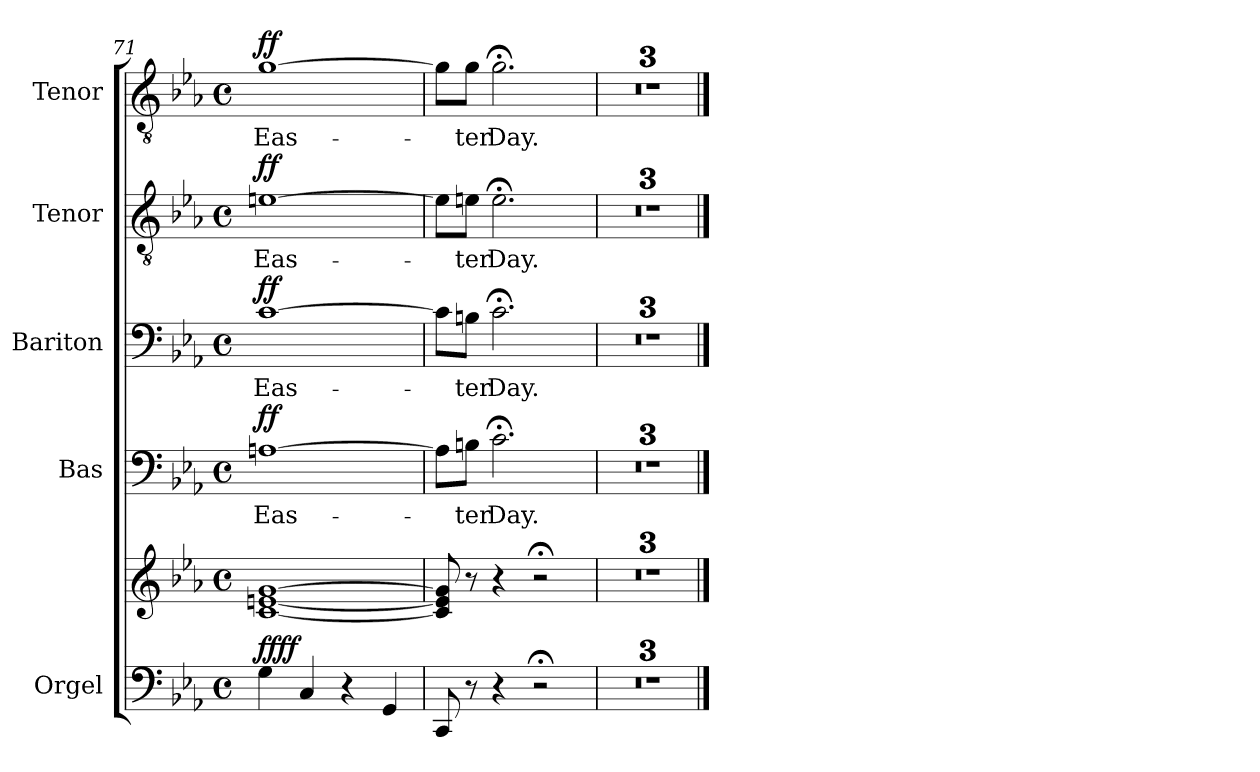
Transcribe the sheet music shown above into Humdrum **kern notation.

**kern	**kern	**dynam	**kern	**text	**dynam	**kern	**text	**dynam	**kern	**text	**dynam	**kern	**text	**dynam
*part5	*part5	*part5	*part4	*part4	*part4	*part3	*part3	*part3	*part2	*part2	*part2	*part1	*part1	*part1
*staff6	*staff5	*staff5/6	*staff4	*staff4	*staff4	*staff3	*staff3	*staff3	*staff2	*staff2	*staff2	*staff1	*staff1	*staff1
*I"Orgel	*	*	*I"Bas	*	*	*I"Bariton	*	*	*I"Tenor	*	*	*I"Tenor	*	*
*I'Org.	*	*	*I'Bs.	*	*	*I'Ba.	*	*	*I'T.	*	*	*I'T.	*	*
*clefF4	*clefG2	*	*clefF4	*	*	*clefF4	*	*	*clefGv2	*	*	*clefGv2	*	*
*k[b-e-a-]	*k[b-e-a-]	*	*k[b-e-a-]	*	*	*k[b-e-a-]	*	*	*k[b-e-a-]	*	*	*k[b-e-a-]	*	*
*M4/4	*M4/4	*	*M4/4	*	*	*M4/4	*	*	*M4/4	*	*	*M4/4	*	*
*met(c)	*met(c)	*	*met(c)	*	*	*met(c)	*	*	*met(c)	*	*	*met(c)	*	*
=71	=71	=71	=71	=71	=71	=71	=71	=71	=71	=71	=71	=71	=71	=71
!	!	!LO:DY:a=2	!	!	!	!	!	!	!	!	!	!	!	!
!	!	!LO:DY:n=1:a	!	!	!LO:DY:a	!	!	!LO:DY:a	!	!	!LO:DY:a	!	!	!LO:DY:a
4G\	[1c [1en [1g	ff ff	[1An	Eas-	ff	[1c	Eas-	ff	[1en	Eas-	ff	[1g	Eas-	ff
4C/	.	.	.	.	.	.	.	.	.	.	.	.	.	.
4r	.	.	.	.	.	.	.	.	.	.	.	.	.	.
4GG/	.	.	.	.	.	.	.	.	.	.	.	.	.	.
!!LO:PB:g=z
=72	=72	=72	=72	=72	=72	=72	=72	=72	=72	=72	=72	=72	=72	=72
8CC/	8c/] 8e/] 8g/]	.	8A\L]	.	.	8c\L]	.	.	8e\L]	.	.	8g\L]	.	.
8r	8r	.	8Bn\J	-ter	.	8Bn\J	-ter	.	8en\J	-ter	.	8g\J	-ter	.
4r	4r	.	2.c;<\	Day.	.	2.c;<\	Day.	.	2.e;<\	Day.	.	2.g;<\	Day.	.
2r;<	2r;<	.	.	.	.	.	.	.	.	.	.	.	.	.
=73	=73	=73	=73	=73	=73	=73	=73	=73	=73	=73	=73	=73	=73	=73
1r	1r	.	1r	.	.	1r	.	.	1r	.	.	1r	.	.
=74	=74	=74	=74	=74	=74	=74	=74	=74	=74	=74	=74	=74	=74	=74
1r	1r	.	1r	.	.	1r	.	.	1r	.	.	1r	.	.
=75	=75	=75	=75	=75	=75	=75	=75	=75	=75	=75	=75	=75	=75	=75
1r	1r	.	1r	.	.	1r	.	.	1r	.	.	1r	.	.
==	==	==	==	==	==	==	==	==	==	==	==	==	==	==
*-	*-	*-	*-	*-	*-	*-	*-	*-	*-	*-	*-	*-	*-	*-
